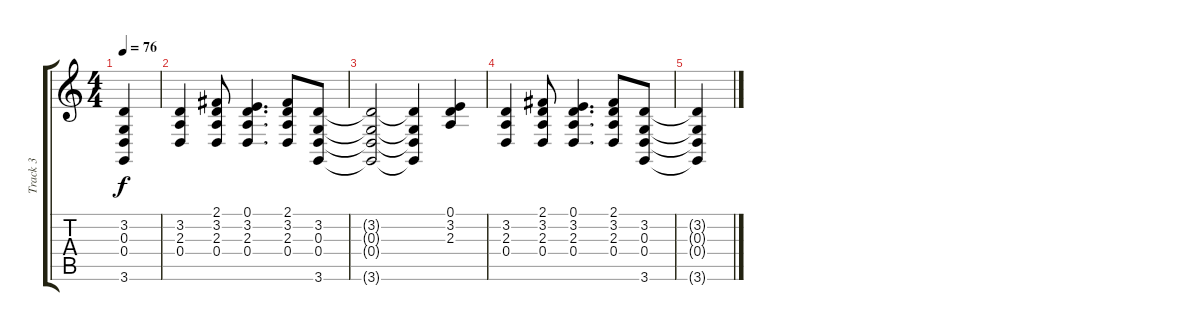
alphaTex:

\track ("Track 3" "Track 3") {instrument fx1rain}
\staff {score tabs}
\tuning (E4 B3 G3 D3 A2 E2) {hide}
\ts (4 4)
\tempo 76
\clef g2
\ks c
(3.2{t} 0.3{t} 0.4{t} 3.6{t}).4{dy f} |
(3.2 2.3 0.4).4 (2.1 3.2 2.3 0.4).8 (0.1 3.2 2.3 0.4).4{d} (2.1 3.2 2.3 0.4).8 (3.2 0.3 0.4 3.6).8 |
(3.2{t} 0.3{t} 0.4{t} 3.6{t}).2 (3.2{t} 0.3{t} 0.4{t} 3.6{t}).4 (0.1 3.2 2.3).4 |
(3.2 2.3 0.4).4 (2.1 3.2 2.3 0.4).8 (0.1 3.2 2.3 0.4).4{d} (2.1 3.2 2.3 0.4).8 (3.2 0.3 0.4 3.6).8 |
(3.2{t} 0.3{t} 0.4{t} 3.6{t}).4
